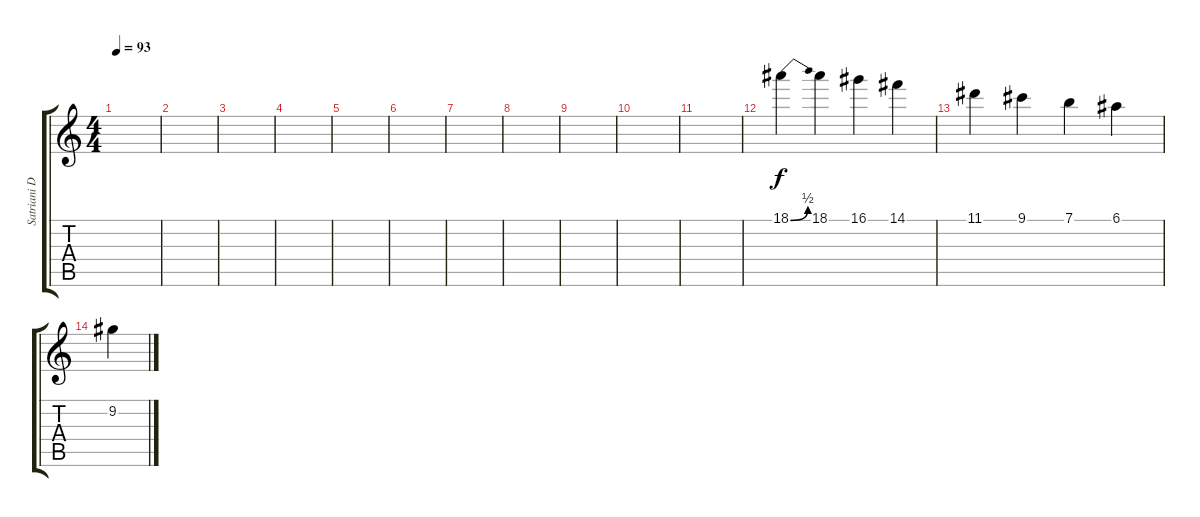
\track ("Satriani Delay II" "Satriani D") {instrument distortionguitar}
\staff {score tabs}
\tuning (E4 B3 G3 D3 A2 E2) {hide}
\ts (4 4)
\tempo 93
\clef g2
\ks c
|
|
|
|
|
|
|
|
|
|
|
18.1{be (bend 0 0 60 2)}.4 18.1.4 16.1.4 14.1.4 |
11.1.4 9.1.4 7.1.4 6.1.4 |
9.2.4
